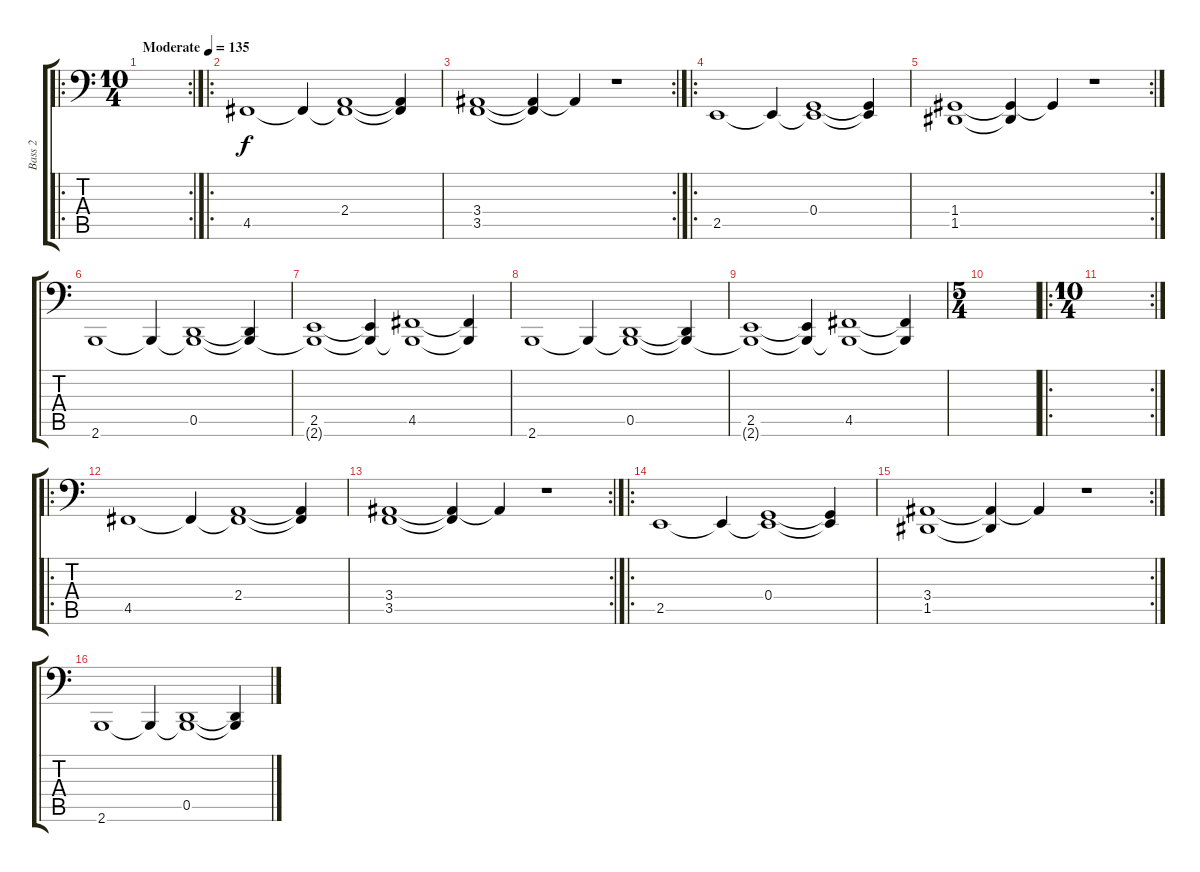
\track ("Bass 2" "Bass 2") {instrument lead1square}
\staff {score tabs}
\tuning (A3 E3 C3 G2 D2 A1) {hide}
\ro
\rc 2
\ts (10 4)
\tempo (135 "Moderate")
\clef f4
\ks c
|
\ro
4.5.1 4.5{t}.4 (2.4 4.5{t}).1 (2.4{t} 4.5{t}).4 |
\rc 2
(3.4 3.5).1 (3.4{t} 3.5{t}).4 3.4{t}.4 r.1 |
\ro
2.5.1 2.5{t}.4 (0.4 2.5{t}).1 (0.4{t} 2.5{t}).4 |
\rc 2
(1.4 1.5).1 (1.4{t} 1.5{t}).4 1.4{t}.4 r.1 |
2.6.1 2.6{t}.4 (0.5 2.6{t}).1 (0.5{t} 2.6{t}).4 |
(2.5 2.6{t}).1 (2.5{t} 2.6{t}).4 (4.5 2.6{t}).1 (4.5{t} 2.6{t}).4 |
2.6.1 2.6{t}.4 (0.5 2.6{t}).1 (0.5{t} 2.6{t}).4 |
(2.5 2.6{t}).1 (2.5{t} 2.6{t}).4 (4.5 2.6{t}).1 (4.5{t} 2.6{t}).4 |
\ts (5 4)
|
\ro
\rc 2
\ts (10 4)
|
\ro
4.5.1 4.5{t}.4 (2.4 4.5{t}).1 (2.4{t} 4.5{t}).4 |
\rc 2
(3.4 3.5).1 (3.4{t} 3.5{t}).4 3.4{t}.4 r.1 |
\ro
2.5.1 2.5{t}.4 (0.4 2.5{t}).1 (0.4{t} 2.5{t}).4 |
\rc 2
(3.4 1.5).1 (3.4{t} 1.5{t}).4 3.4{t}.4 r.1 |
2.6.1 2.6{t}.4 (0.5 2.6{t}).1 (0.5{t} 2.6{t}).4
